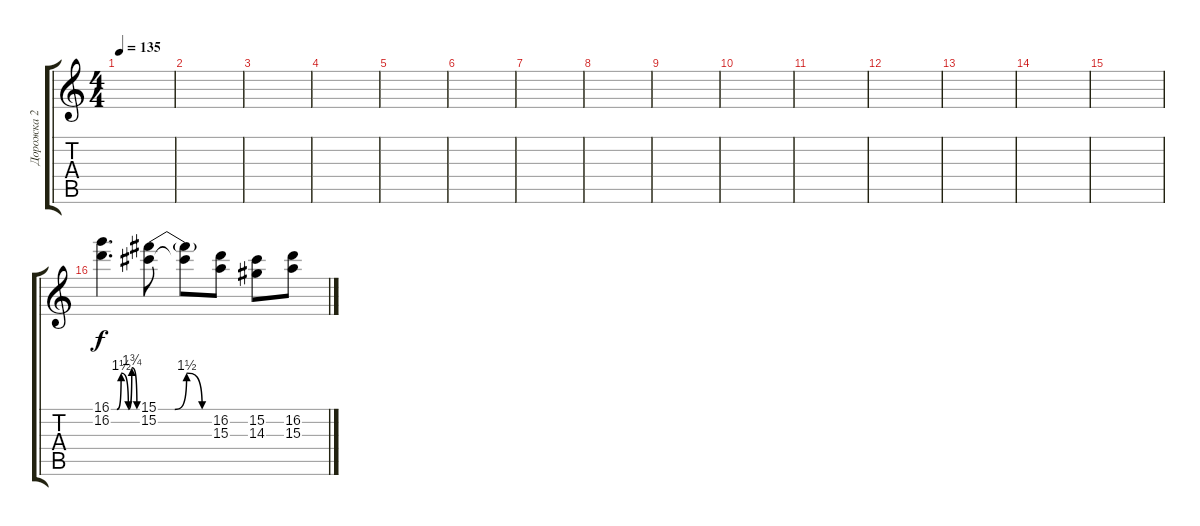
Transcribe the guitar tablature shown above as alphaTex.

\track ("Дорожка 2" "Дорожка 2") {instrument distortionguitar}
\staff {score tabs}
\tuning (Eb4 Bb3 Gb3 Db3 Ab2 Eb2) {hide}
\ts (4 4)
\tempo 135
\clef g2
\ks c
|
|
|
|
|
|
|
|
|
|
|
|
|
|
|
(16.1{be (custom 0 0 13 0 23 6 40 0 48 7 60 0)} 16.2).4{d} (15.1{be (custom 0 0 13 0 18 0 31 6 48 0 53 0 60 0)} 15.2).8 (15.1{t} 15.2{t}).8 (16.2 15.3).8 (15.2 14.3).8 (16.2 15.3).8
